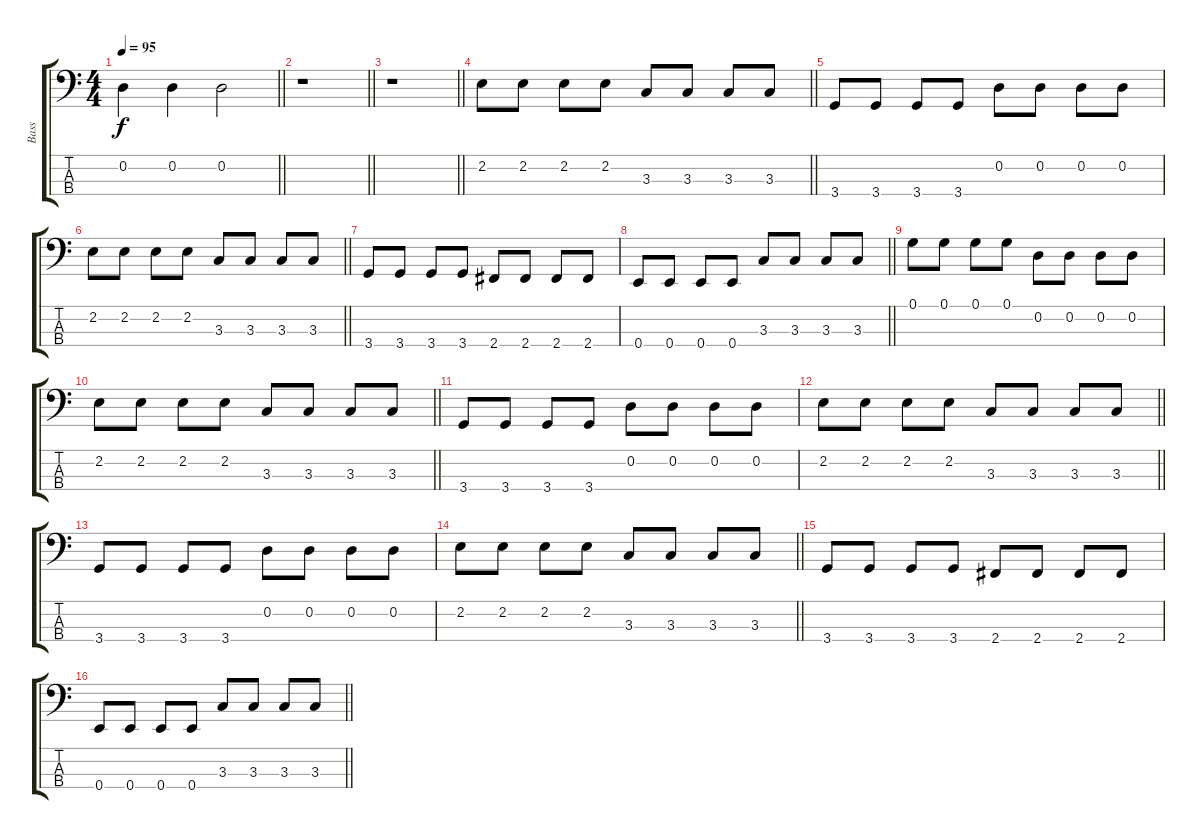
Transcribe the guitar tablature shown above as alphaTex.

\track ("Bass" "Bass") {instrument electricbassfinger}
\staff {score tabs}
\tuning (G2 D2 A1 E1) {hide}
\ts (4 4)
\tempo 95
\clef f4
\barLineRight lightlight
\ks c
0.2.4{dy f} 0.2.4 0.2.2 |
\barLineRight lightlight
r.1 |
\barLineRight lightlight
r.1 |
\barLineRight lightlight
2.2.8 2.2.8 2.2.8 2.2.8 3.3.8 3.3.8 3.3.8 3.3.8 |
3.4.8 3.4.8 3.4.8 3.4.8 0.2.8 0.2.8 0.2.8 0.2.8 |
\barLineRight lightlight
2.2.8 2.2.8 2.2.8 2.2.8 3.3.8 3.3.8 3.3.8 3.3.8 |
3.4.8 3.4.8 3.4.8 3.4.8 2.4.8 2.4.8 2.4.8 2.4.8 |
\barLineRight lightlight
0.4.8 0.4.8 0.4.8 0.4.8 3.3.8 3.3.8 3.3.8 3.3.8 |
0.1.8 0.1.8 0.1.8 0.1.8 0.2.8 0.2.8 0.2.8 0.2.8 |
\barLineRight lightlight
2.2.8 2.2.8 2.2.8 2.2.8 3.3.8 3.3.8 3.3.8 3.3.8 |
3.4.8 3.4.8 3.4.8 3.4.8 0.2.8 0.2.8 0.2.8 0.2.8 |
\barLineRight lightlight
2.2.8 2.2.8 2.2.8 2.2.8 3.3.8 3.3.8 3.3.8 3.3.8 |
3.4.8 3.4.8 3.4.8 3.4.8 0.2.8 0.2.8 0.2.8 0.2.8 |
\barLineRight lightlight
2.2.8 2.2.8 2.2.8 2.2.8 3.3.8 3.3.8 3.3.8 3.3.8 |
3.4.8 3.4.8 3.4.8 3.4.8 2.4.8 2.4.8 2.4.8 2.4.8 |
\barLineRight lightlight
0.4.8 0.4.8 0.4.8 0.4.8 3.3.8 3.3.8 3.3.8 3.3.8
